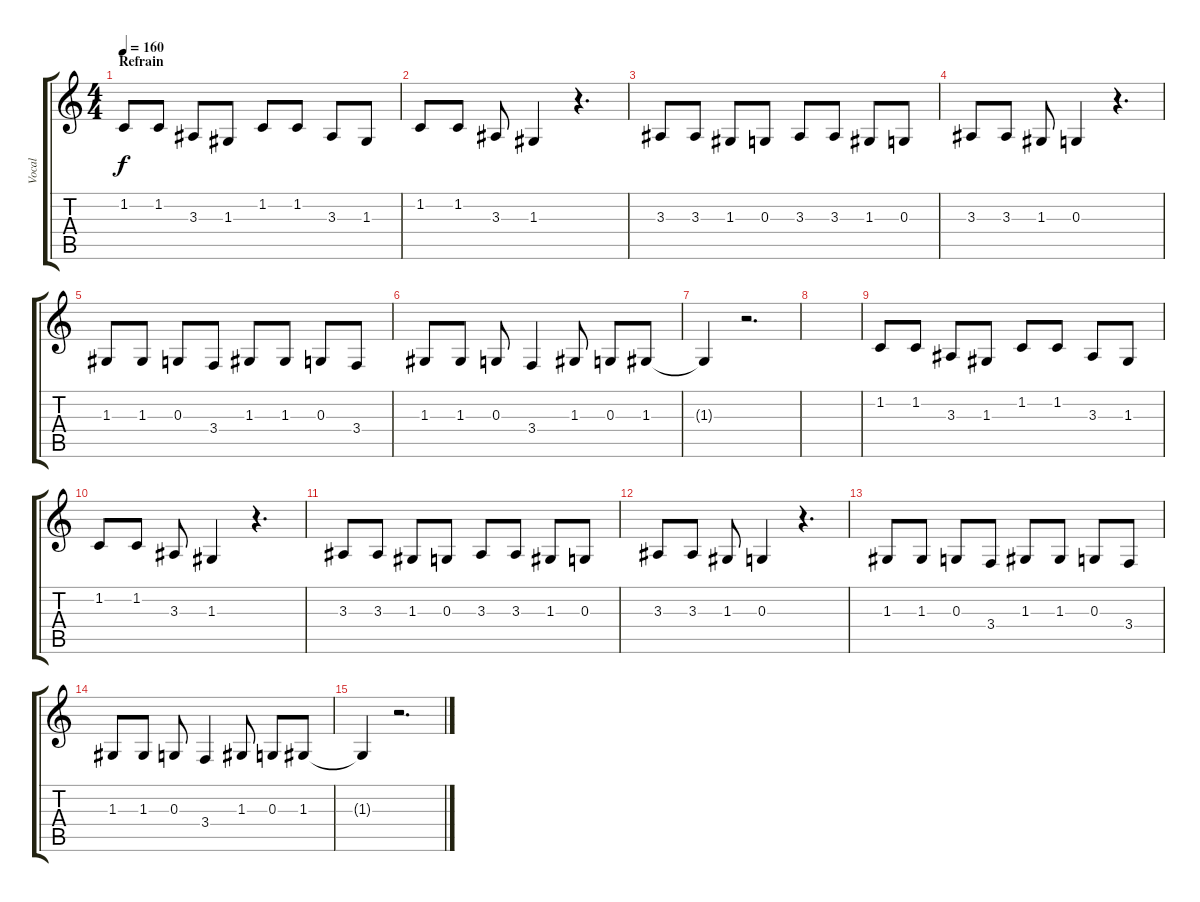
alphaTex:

\track ("Vocal" "Vocal") {instrument sopranosax}
\staff {score tabs}
\tuning (E4 B3 G3 D3 A2 E2) {hide}
\ts (4 4)
\section ("" "Refrain")
\tempo 160
\clef g2
\ks c
1.2.8{dy f} 1.2.8 3.3.8 1.3.8 1.2.8 1.2.8 3.3.8 1.3.8 |
1.2.8 1.2.8 3.3.8 1.3.4 r.4{d} |
3.3.8 3.3.8 1.3.8 0.3.8 3.3.8 3.3.8 1.3.8 0.3.8 |
3.3.8 3.3.8 1.3.8 0.3.4 r.4{d} |
1.3.8 1.3.8 0.3.8 3.4.8 1.3.8 1.3.8 0.3.8 3.4.8 |
1.3.8 1.3.8 0.3.8 3.4.4 1.3.8 0.3.8 1.3.8 |
1.3{t}.4 r.2{d} |
|
1.2.8 1.2.8 3.3.8 1.3.8 1.2.8 1.2.8 3.3.8 1.3.8 |
1.2.8 1.2.8 3.3.8 1.3.4 r.4{d} |
3.3.8 3.3.8 1.3.8 0.3.8 3.3.8 3.3.8 1.3.8 0.3.8 |
3.3.8 3.3.8 1.3.8 0.3.4 r.4{d} |
1.3.8 1.3.8 0.3.8 3.4.8 1.3.8 1.3.8 0.3.8 3.4.8 |
1.3.8 1.3.8 0.3.8 3.4.4 1.3.8 0.3.8 1.3.8 |
1.3{t}.4 r.2{d}
